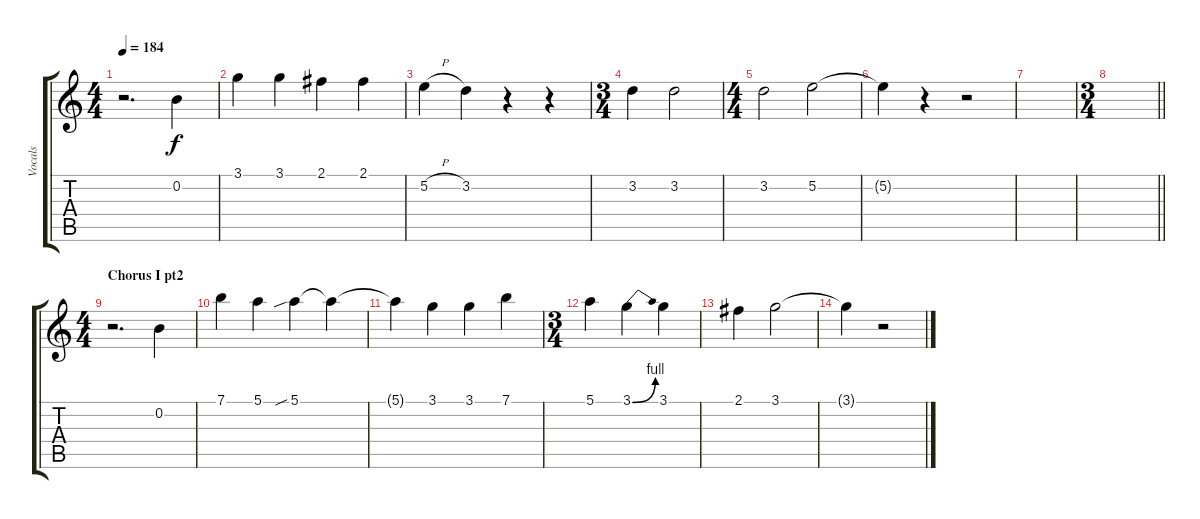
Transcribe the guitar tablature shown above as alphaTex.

\track ("Vocals" "Vocals") {instrument acousticguitarsteel}
\staff {score tabs}
\tuning (E4 B3 G3 D3 A2 E2) {hide}
\ts (4 4)
\tempo 184
\clef g2
\ks c
r.2{d dy f} 0.2.4 |
3.1.4 3.1.4 2.1.4 2.1.4 |
5.2{h}.4 3.2.4 r.4 r.4 |
\ts (3 4)
3.2.4 3.2.2 |
\ts (4 4)
3.2.2 5.2.2 |
5.2{t}.4 r.4 r.2 |
|
\ts (3 4)
\barLineRight lightlight
|
\ts (4 4)
\section ("" "Chorus I pt2")
r.2{d} 0.2.4 |
7.1.4 5.1.4 5.1{sib}.4 5.1{t}.4 |
5.1{t}.4 3.1.4 3.1.4 7.1.4 |
\ts (3 4)
5.1.4 3.1{be (bend 0 0 60 4)}.4 3.1.4 |
2.1.4 3.1.2 |
3.1{t}.4 r.2
